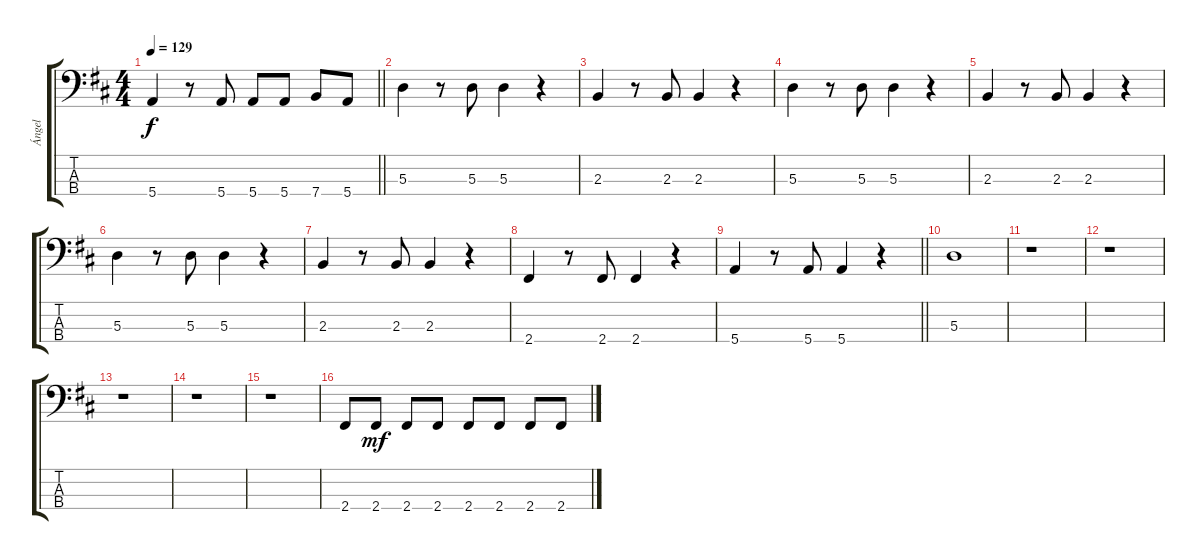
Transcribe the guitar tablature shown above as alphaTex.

\track ("Ángel" "Ángel") {instrument electricbassfinger}
\staff {score tabs}
\tuning (G2 D2 A1 E1) {hide}
\ts (4 4)
\tempo 129
\clef f4
\barLineRight lightlight
\ks d
5.4.4{dy f} r.8 5.4.8 5.4.8 5.4.8 7.4.8 5.4.8 |
5.3.4 r.8 5.3.8 5.3.4 r.4 |
2.3.4 r.8 2.3.8 2.3.4 r.4 |
5.3.4 r.8 5.3.8 5.3.4 r.4 |
2.3.4 r.8 2.3.8 2.3.4 r.4 |
5.3.4 r.8 5.3.8 5.3.4 r.4 |
2.3.4 r.8 2.3.8 2.3.4 r.4 |
2.4.4 r.8 2.4.8 2.4.4 r.4 |
\barLineRight lightlight
5.4.4 r.8 5.4.8 5.4.4 r.4 |
5.3.1 |
r.1 |
r.1 |
r.1 |
r.1 |
r.1 |
2.4.8 2.4.8{dy mf} 2.4.8 2.4.8 2.4.8 2.4.8 2.4.8 2.4.8
